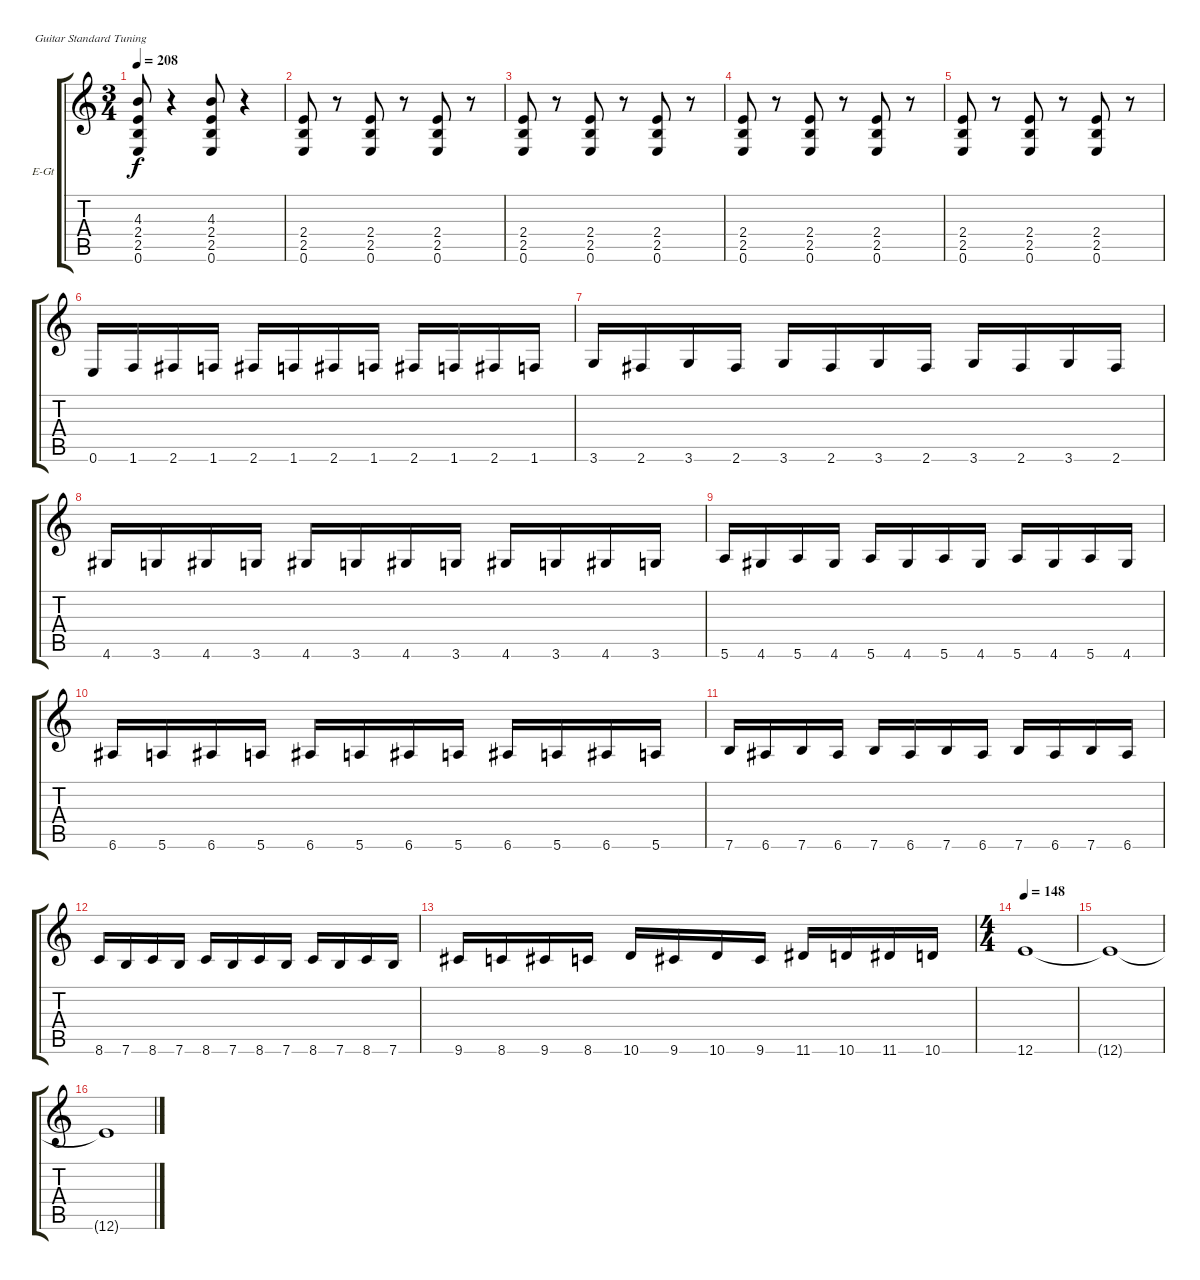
\bracketExtendMode groupsimilarinstruments
\firstSystemTrackNameOrientation horizontal
\otherSystemsTrackNameOrientation horizontal
\track ("Guitar 2" "E-Gt") {instrument overdrivenguitar}
\staff {score tabs}
\tuning (E4 B3 G3 D3 A2 E2)
\ts (3 4)
\tempo 208
\clef g2
\ks c
(4.3 2.4 2.5 0.6).8{dy f} r.4 (4.3 2.4 2.5 0.6).8 r.4 |
(2.4 2.5 0.6).8 r.8 (2.4 2.5 0.6).8 r.8 (2.4 2.5 0.6).8 r.8 |
(2.4 2.5 0.6).8 r.8 (2.4 2.5 0.6).8 r.8 (2.4 2.5 0.6).8 r.8 |
(2.4 2.5 0.6).8 r.8 (2.4 2.5 0.6).8 r.8 (2.4 2.5 0.6).8 r.8 |
(2.4 2.5 0.6).8 r.8 (2.4 2.5 0.6).8 r.8 (2.4 2.5 0.6).8 r.8 |
0.6.16 1.6.16 2.6.16 1.6.16 2.6.16 1.6.16 2.6.16 1.6.16 2.6.16 1.6.16 2.6.16 1.6.16 |
3.6.16 2.6.16 3.6.16 2.6.16 3.6.16 2.6.16 3.6.16 2.6.16 3.6.16 2.6.16 3.6.16 2.6.16 |
4.6.16 3.6.16 4.6.16 3.6.16 4.6.16 3.6.16 4.6.16 3.6.16 4.6.16 3.6.16 4.6.16 3.6.16 |
5.6.16 4.6.16 5.6.16 4.6.16 5.6.16 4.6.16 5.6.16 4.6.16 5.6.16 4.6.16 5.6.16 4.6.16 |
6.6.16 5.6.16 6.6.16 5.6.16 6.6.16 5.6.16 6.6.16 5.6.16 6.6.16 5.6.16 6.6.16 5.6.16 |
7.6.16 6.6.16 7.6.16 6.6.16 7.6.16 6.6.16 7.6.16 6.6.16 7.6.16 6.6.16 7.6.16 6.6.16 |
8.6.16 7.6.16 8.6.16 7.6.16 8.6.16 7.6.16 8.6.16 7.6.16 8.6.16 7.6.16 8.6.16 7.6.16 |
9.6.16 8.6.16 9.6.16 8.6.16 10.6.16 9.6.16 10.6.16 9.6.16 11.6.16 10.6.16 11.6.16 10.6.16 |
\ts (4 4)
\beaming (8 2 2 2 2)
\tempo 148
12.6.1 |
12.6{t}.1 |
12.6{t}.1
